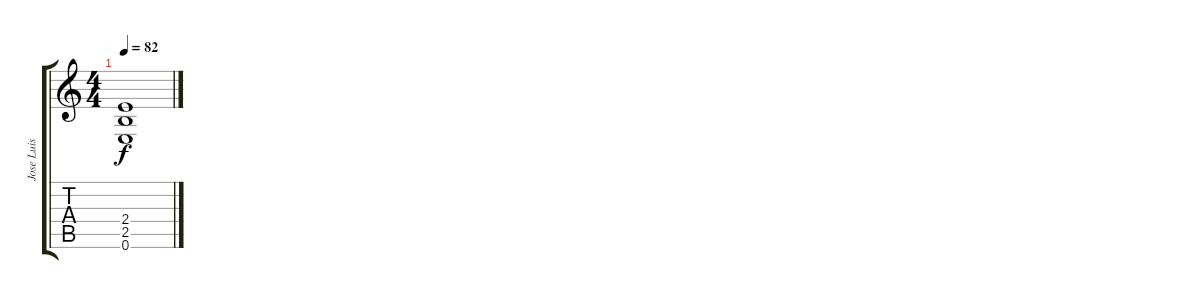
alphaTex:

\track ("Jose Luis" "Jose Luis") {instrument electricguitarclean}
\staff {score tabs}
\tuning (E4 B3 G3 D3 A2 E2) {hide}
\ts (4 4)
\tempo 82
\clef g2
\ks c
(2.4 2.5 0.6).1{dy f}
